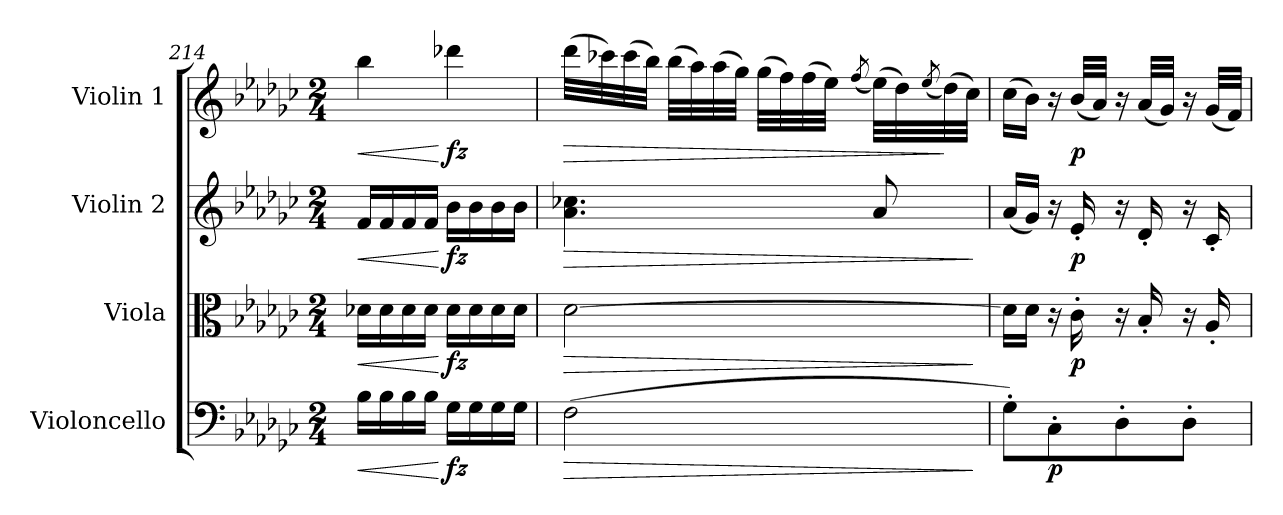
**kern	**dynam	**kern	**dynam	**kern	**dynam	**kern	**dynam
*part4	*part4	*part3	*part3	*part2	*part2	*part1	*part1
*staff4	*staff4	*staff3	*staff3	*staff2	*staff2	*staff1	*staff1
*I"Violoncello	*	*I"Viola	*	*I"Violin 2	*	*I"Violin 1	*
*I'Vc	*	*I'Vla	*	*I'Vln	*	*I'Vln	*
*clefF4	*	*clefC3	*	*clefG2	*	*clefG2	*
*k[b-e-a-d-g-c-]	*	*k[b-e-a-d-g-c-]	*	*k[b-e-a-d-g-c-]	*	*k[b-e-a-d-g-c-]	*
*M2/4	*	*M2/4	*	*M2/4	*	*M2/4	*
=214	=214	=214	=214	=214	=214	=214	=214
!	!LO:HP:b	!	!LO:HP:b	!	!LO:HP:b	!	!LO:HP:b
16B-\LL	<	16d-X\LL	<	16f/LL	<	4bb-\	<
16B-\	.	16d-\	.	16f/	.	.	.
16B-\	.	16d-\	.	16f/	.	.	.
16B-\JJ	.	16d-\JJ	.	16f/JJ	.	.	.
!	!LO:DY:n=1:b	!	!LO:DY:n=1:b	!	!LO:DY:n=1:b	!	!LO:DY:n=1:b
16G-\LL	[ fz	16d-\LL	[ fz	16b-\LL	[ fz	4ddd-X\	[ fz
16G-\	.	16d-\	.	16b-\	.	.	.
16G-\	.	16d-\	.	16b-\	.	.	.
16G-\JJ	.	16d-\JJ	.	16b-\JJ	.	.	.
=215	=215	=215	=215	=215	=215	=215	=215
!	!LO:HP:b	!	!LO:HP:b	!	!LO:HP:b	!	!LO:HP:b
(>2F\	>	[2d-\	>	4.a-\ 4.cc-X\	>	(>32ddd-\LLL	>
.	.	.	.	.	.	32ccc-X\)	.
.	.	.	.	.	.	(>32ccc-\	.
.	.	.	.	.	.	32bb-\JJJ)	.
.	.	.	.	.	.	(>32bb-\LLL	.
.	.	.	.	.	.	32aa-\)	.
.	.	.	.	.	.	(>32aa-\	.
.	.	.	.	.	.	32gg-\JJJ)	.
.	.	.	.	.	.	(>32gg-\LLL	.
.	.	.	.	.	.	32ff\)	.
.	.	.	.	.	.	(>32ff\	.
.	.	.	.	.	.	32ee-\JJJ)	.
.	.	.	.	.	.	(<8qff/	.
.	.	.	.	8a-/	.	(>32ee-\LLL)	.
.	.	.	.	.	.	32dd-\)	.
.	.	.	.	.	.	(<8qee-/	.
.	.	.	.	.	.	(>32dd-\)	]
.	.	.	.	.	.	32cc-\JJJ)	.
.	]	.	]	.	]	.	.
=216	=216	=216	=216	=216	=216	=216	=216
8G-'\L)	.	16d-\LL]	.	(<16a-/LL	.	(>16cc-\LL	.
.	.	16d-\JJ	.	16g-/JJ)	.	16b-\JJ)	.
!	!LO:DY:b	!	!	!	!	!	!
8C-'\	p	16r	.	16r	.	16r	.
!	!	!	!LO:DY:b	!	!LO:DY:b	!	!LO:DY:b
.	.	16c-'\	p	16e-'/	p	(<32b-/LLL	p
.	.	.	.	.	.	32a-/JJJ)	.
8D-'\	.	16r	.	16r	.	16r	.
.	.	16B-'/	.	16d-'/	.	(<32a-/LLL	.
.	.	.	.	.	.	32g-/JJJ)	.
8D-'\J	.	16r	.	16r	.	16r	.
.	.	16A-'/	.	16c-'/	.	(<32g-/LLL	.
.	.	.	.	.	.	32f/JJJ)	.
=	=	=	=	=	=	=	=
*-	*-	*-	*-	*-	*-	*-	*-
